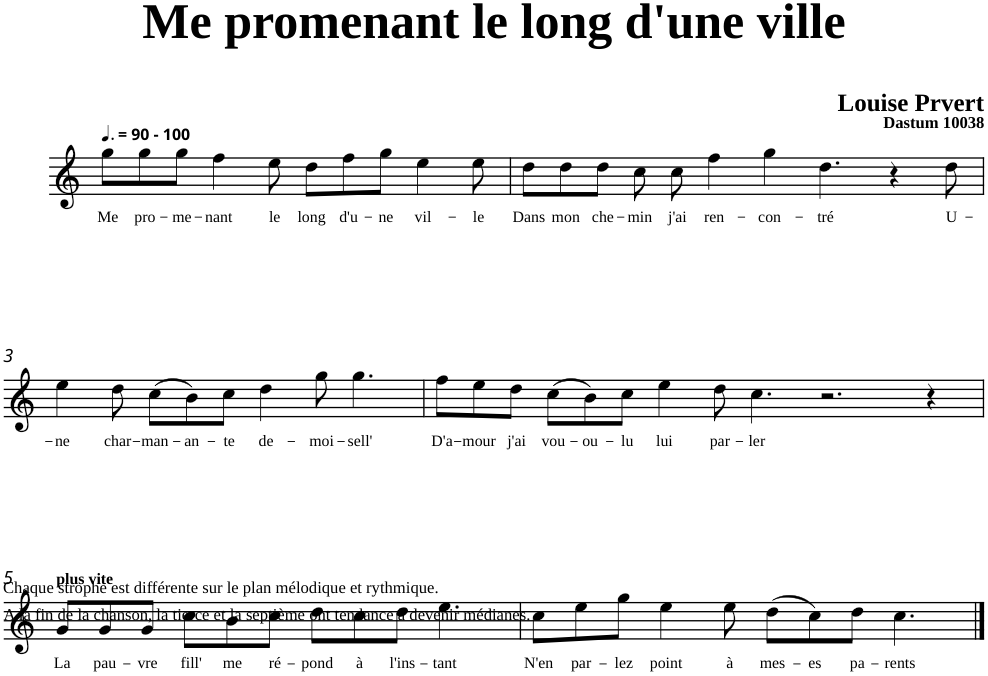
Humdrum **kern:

**kern	**text
*part1	*part1
*staff1	*staff1
*clefG2	*
*k[]	*
=1	=1
!LO:TX:a:B:t=- 100	!
!	!LO:LY:b
8gg\L	Me
!	!LO:LY:b
8gg\	pro-
!	!LO:LY:b
8gg\J	-me-
!	!LO:LY:b
4ff\	-nant
!	!LO:LY:b
8ee\	le
!	!LO:LY:b
8dd\L	long
!	!LO:LY:b
8ff\	d'u-
!	!LO:LY:b
8gg\J	-ne
!	!LO:LY:b
4ee\	vil-
!	!LO:LY:b
8ee\	-le
=2	=2
!	!LO:LY:b
8dd\L	Dans
!	!LO:LY:b
8dd\	mon
!	!LO:LY:b
8dd\J	che-
!	!LO:LY:b
8cc\	-min
!	!LO:LY:b
8cc\	j'ai
!	!LO:LY:b
4ff\	ren-
!	!LO:LY:b
[8gg\	-con-
8ryy	.
!	!LO:LY:b
4.dd\	-tré
4r	.
!	!LO:LY:b
8dd\	U-
!!LO:LB:g=z
=3	=3
!	!LO:LY:b
4ee\	-ne
8gg\]	.
!	!LO:LY:b
8dd\	char-
!	!LO:LY:b
(>8cc\L	-man-
!	!LO:LY:b
8b\)	-an-
!	!LO:LY:b
8cc\J	-te
!	!LO:LY:b
4dd\	de-
!	!LO:LY:b
8gg\	-moi-
!	!LO:LY:b
4.gg\	-sell'
=4	=4
!	!LO:LY:b
8ff\L	D'a-
!	!LO:LY:b
8ee\	-mour
!	!LO:LY:b
8dd\J	j'ai
!	!LO:LY:b
(>8cc\L	vou-
!	!LO:LY:b
8b\)	-ou-
!	!LO:LY:b
8cc\J	-lu
!	!LO:LY:b
4ee\	lui
!	!LO:LY:b
8dd\	par-
!	!LO:LY:b
4.cc\	-ler
2.r	.
4r	.
!!LO:LB:g=z
=5	=5
!LO:TX:a:B:t=plus vite	!
!	!LO:LY:b
8g/L	La
!	!LO:LY:b
8g/	pau-
!	!LO:LY:b
8g/J	-vre
!	!LO:LY:b
8cc\L	fill'
!	!LO:LY:b
8b\	me
!	!LO:LY:b
8cc\J	ré-
!	!LO:LY:b
8dd\L	-pond
!	!LO:LY:b
8cc\	à
!	!LO:LY:b
8dd\J	l'ins-
!	!LO:LY:b
4.ee\	-tant
=6	=6
!	!LO:LY:b
8cc\L	N'en
!	!LO:LY:b
8ee\	par-
!	!LO:LY:b
8gg\J	-lez
!	!LO:LY:b
4ee\	point
!	!LO:LY:b
8ee\	à
!	!LO:LY:b
(>8dd\L	mes-
!	!LO:LY:b
8cc\)	-es
!	!LO:LY:b
8dd\J	pa-
!	!LO:LY:b
4.cc\	-rents
==	==
*-	*-
